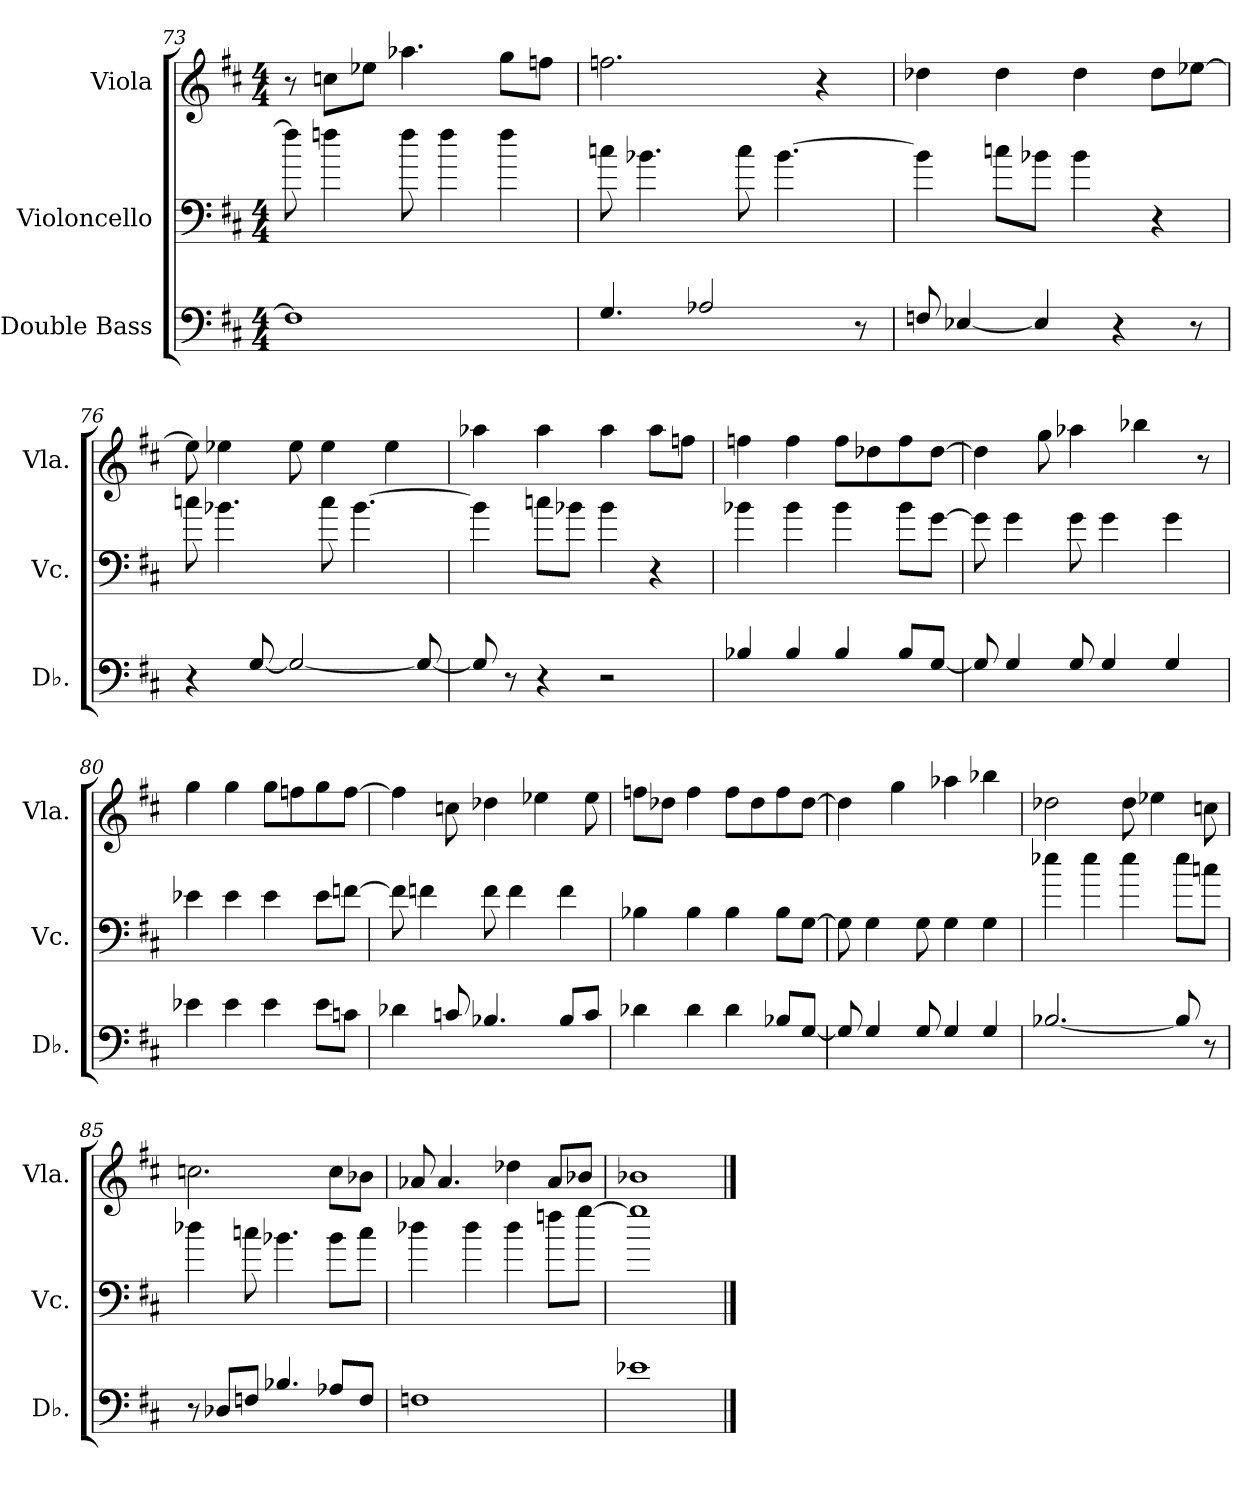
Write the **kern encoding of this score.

**kern	**kern	**kern
*part3	*part2	*part1
*staff3	*staff2	*staff1
*I"Double Bass	*I"Violoncello	*I"Viola
*I'Db.	*I'Vc.	*I'Vla.
*clefF4	*clefF4	*clefG2
*ITrd7c12	*	*
*k[f#c#]	*k[f#c#]	*k[f#c#]
*M4/4	*M4/4	*M4/4
=73	=73	=73
1FF]	8ff\]	8r
.	4ffn\	8ccn\L
.	.	8ee-X\J
.	8ff\	4.aa-X\
.	4ff\	.
.	4ff\	8gg\L
.	.	8ffn\J
=74	=74	=74
4.GG/	8ccn\	2.ffn\
.	4.b-X\	.
2AA-X/	.	.
.	8cc\	.
.	[4.b-\	.
.	.	4r
8r	.	.
!!LO:LB:g=z
=75	=75	=75
8FFn/	4b-\]	4dd-X\
[4EE-X/	.	.
.	8ccn\L	4dd-\
4EE-/]	8b-X\J	.
.	4b-\	4dd-\
4r	.	.
.	4r	8dd-\L
8r	.	[8ee-X\J
=76	=76	=76
4r	8ccn\	8ee-\]
.	4.b-X\	4ee-X\
[8GG/	.	.
2GG/_	.	8ee-\
.	8cc\	4ee-\
.	[4.b-\	.
.	.	4ee-\
8GG/_	.	.
=77	=77	=77
8GG/]	4b-\]	4aa-X\
8r	.	.
4r	8ccn\L	4aa-\
.	8b-X\J	.
2r	4b-\	4aa-\
.	4r	8aa-\L
.	.	8ffn\J
=78	=78	=78
4BB-X/	4b-X\	4ffn\
4BB-/	4b-\	4ff\
4BB-/	4b-\	8ff\L
.	.	8dd-X\
8BB-/L	8b-\L	8ff\
[8GG/J	[8g\J	[8dd-\J
!!LO:PB:g=z
=79	=79	=79
8GG/]	8g\]	4dd-\]
4GG/	4g\	.
.	.	8gg\
8GG/	8g\	4aa-X\
4GG/	4g\	.
.	.	4bb-X\
4GG/	4g\	.
.	.	8r
=80	=80	=80
4E-X\	4e-X\	4gg\
4E-\	4e-\	4gg\
4E-\	4e-\	8gg\L
.	.	8ffn\
8E-\L	8e-\L	8gg\
8Cn\J	[8fn\J	[8ff\J
=81	=81	=81
4D-X\	8f\]	4ff\]
.	4fn\	.
8Cn/	.	8ccn\
4.BB-X/	8f\	4dd-X\
.	4f\	.
.	.	4ee-X\
8BB-/L	4f\	.
8C/J	.	8ee-\
=82	=82	=82
4D-X\	4B-X\	8ffn\L
.	.	8dd-X\J
4D-\	4B-\	4ff\
4D-\	4B-\	8ff\L
.	.	8dd-\
8BB-X/L	8B-\L	8ff\
[8GG/J	[8G\J	[8dd-\J
=83	=83	=83
8GG/]	8G\]	4dd-\]
4GG/	4G\	.
.	.	4gg\
8GG/	8G\	.
4GG/	4G\	4aa-X\
4GG/	4G\	4bb-X\
!!LO:LB:g=z
=84	=84	=84
[2.BB-X/	4ee-X\	2dd-X\
.	4ee-\	.
.	4ee-\	8dd-\
.	.	4ee-X\
8BB-/]	8ee-\L	.
8r	8ccn\J	8ccn\
=85	=85	=85
8r	4dd-X\	2.ccn\
8DD-X/L	.	.
8FFn/J	8ccn\	.
4.BB-X/	4.b-X\	.
8AA-X/L	8b-\L	8cc\L
8FF/J	8cc\J	8b-X\J
=86	=86	=86
1FFn	4dd-X\	8a-X/
.	.	4.a-/
.	4dd-\	.
.	4dd-\	4dd-X\
.	8ffn\L	8a-/L
.	[8gg\J	8b-X/J
=87	=87	=87
1E-X	1gg]	1b-X
==	==	==
*-	*-	*-
